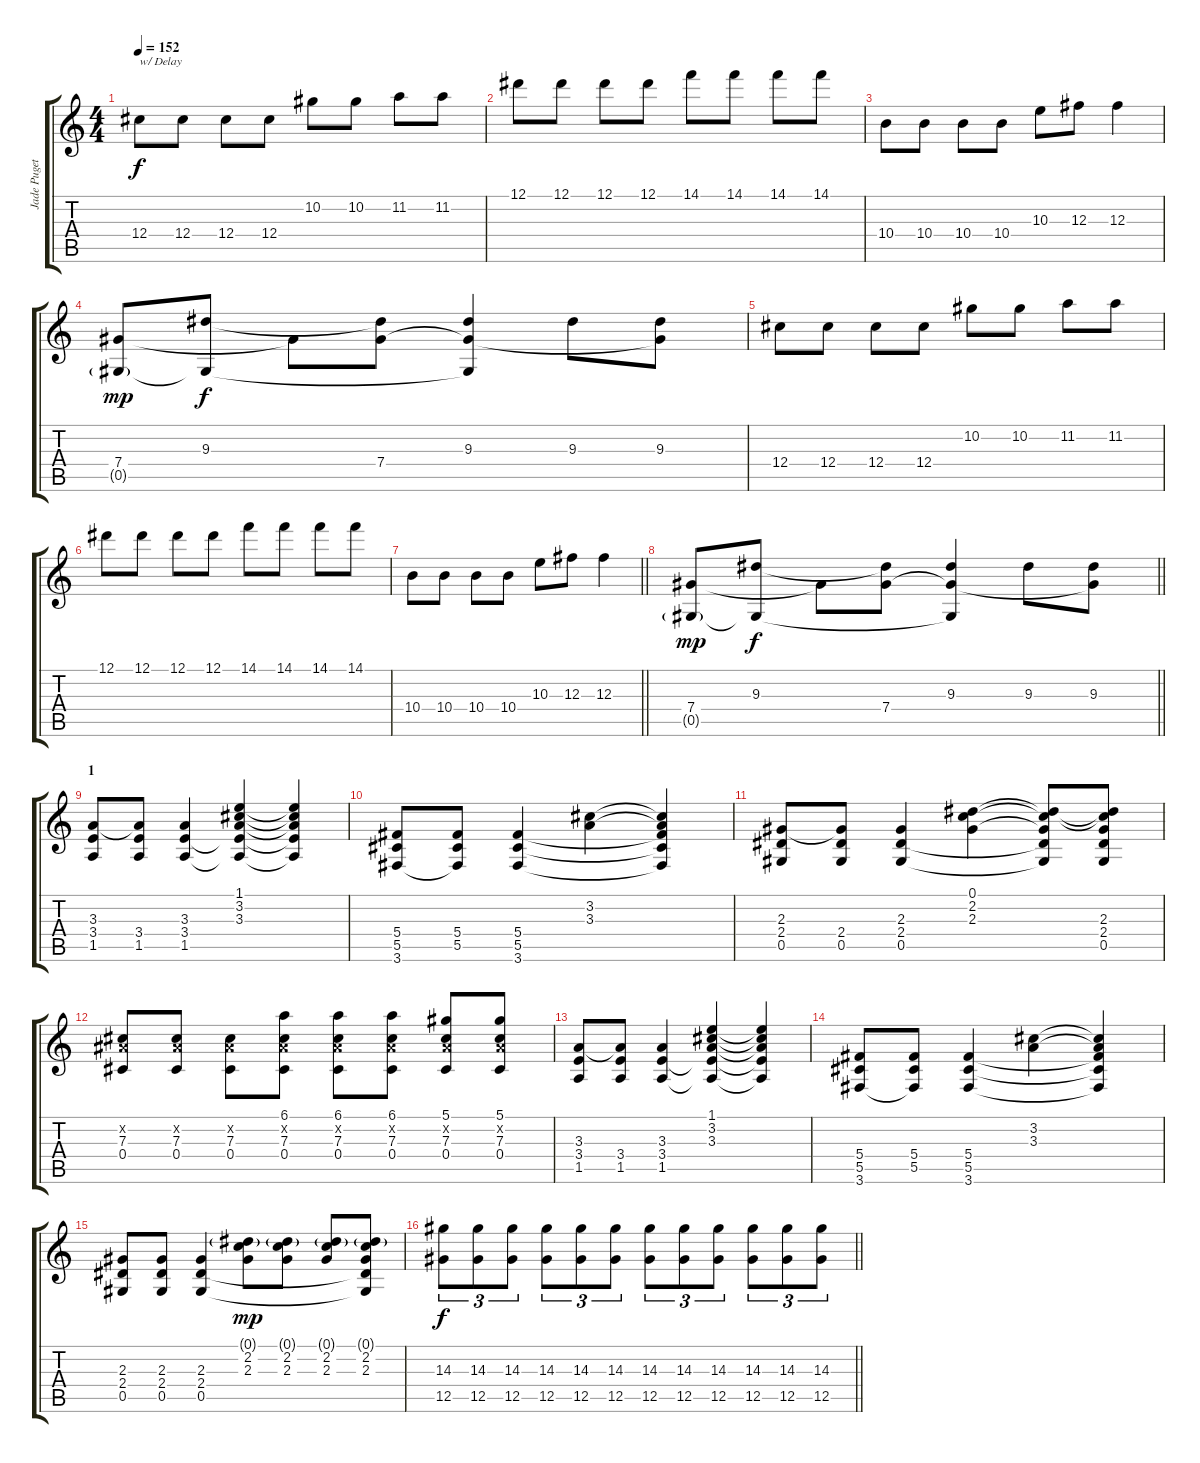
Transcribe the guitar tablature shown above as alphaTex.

\track ("Jade Puget" "Jade Puget") {instrument overdrivenguitar}
\staff {score tabs}
\tuning (Eb4 Bb3 Gb3 Db3 Ab2 Eb2) {hide}
\ts (4 4)
\tempo 152
\clef g2
\ks c
12.4.8{txt "w/ Delay" dy f} 12.4.8 12.4.8 12.4.8 10.2.8 10.2.8 11.2.8 11.2.8 |
12.1.8 12.1.8 12.1.8 12.1.8 14.1.8 14.1.8 14.1.8 14.1.8 |
10.4.8 10.4.8 10.4.8 10.4.8 10.3.8 12.3.8 12.3.4 |
(7.4 0.5{g}).8{dy mp} (9.3 0.5{t}).8{dy f} 7.4{t}.8 (9.3{t} 7.4).8 (9.3 7.4{t} 0.5{t}).4 9.3.8 (9.3 7.4{t}).8 |
12.4.8 12.4.8 12.4.8 12.4.8 10.2.8 10.2.8 11.2.8 11.2.8 |
12.1.8 12.1.8 12.1.8 12.1.8 14.1.8 14.1.8 14.1.8 14.1.8 |
\barLineRight lightlight
10.4.8 10.4.8 10.4.8 10.4.8 10.3.8 12.3.8 12.3.4 |
\barLineRight lightlight
(7.4 0.5{g}).8{dy mp} (9.3 0.5{t}).8{dy f} 7.4{t}.8 (9.3{t} 7.4).8 (9.3 7.4{t} 0.5{t}).4 9.3.8 (9.3 7.4{t}).8 |
\section ("" "1")
(3.3 3.4 1.5).8 (3.3{t} 3.4 1.5).8 (3.3 3.4 1.5).4 (1.1 3.2 3.3 3.4{t} 1.5{t}).4 (1.1{t} 3.2{t} 3.3{t} 3.4{t} 1.5{t}).4 |
(5.4 5.5 3.6).8 (5.4 5.5 3.6{t}).8 (5.4 5.5 3.6).4 (3.2 3.3).4 (3.2{t} 3.3{t} 5.4{t} 5.5{t} 3.6{t}).4 |
(2.3 2.4 0.5).8 (2.3{t} 2.4 0.5).8 (2.3 2.4 0.5).4 (0.1 2.2 2.3).4 (0.1{t} 2.2{t} 2.3{t} 2.4{t} 0.5{t}).8 (0.1{t} 2.2{t} 2.3 2.4 0.5).8 |
(0.2{x} 7.3 0.4).8 (0.2{x} 7.3 0.4).8 (0.2{x} 7.3 0.4).8 (6.1 0.2{x} 7.3 0.4).8 (6.1 0.2{x} 7.3 0.4).8 (6.1 0.2{x} 7.3 0.4).8 (5.1 0.2{x} 7.3 0.4).8 (5.1 0.2{x} 7.3 0.4).8 |
(3.3 3.4 1.5).8 (3.3{t} 3.4 1.5).8 (3.3 3.4 1.5).4 (1.1 3.2 3.3 3.4{t} 1.5{t}).4 (1.1{t} 3.2{t} 3.3{t} 3.4{t} 1.5{t}).4 |
(5.4 5.5 3.6).8 (5.4 5.5 3.6{t}).8 (5.4 5.5 3.6).4 (3.2 3.3).4 (3.2{t} 3.3{t} 5.4{t} 5.5{t} 3.6{t}).4 |
(2.3 2.4 0.5).8 (2.3 2.4 0.5).8 (2.3 2.4 0.5).4 (0.1{g} 2.2 2.3).8{dy mp} (0.1{g} 2.2 2.3).8 (0.1{g} 2.2 2.3).8 (0.1{g} 2.2 2.3 2.4{t} 0.5{t}).8 |
\barLineRight lightlight
(14.3 12.5).8{tu (3 2) dy f} (14.3 12.5).8{tu (3 2)} (14.3 12.5).8{tu (3 2)} (14.3 12.5).8{tu (3 2)} (14.3 12.5).8{tu (3 2)} (14.3 12.5).8{tu (3 2)} (14.3 12.5).8{tu (3 2)} (14.3 12.5).8{tu (3 2)} (14.3 12.5).8{tu (3 2)} (14.3 12.5).8{tu (3 2)} (14.3 12.5).8{tu (3 2)} (14.3 12.5).8{tu (3 2)}
